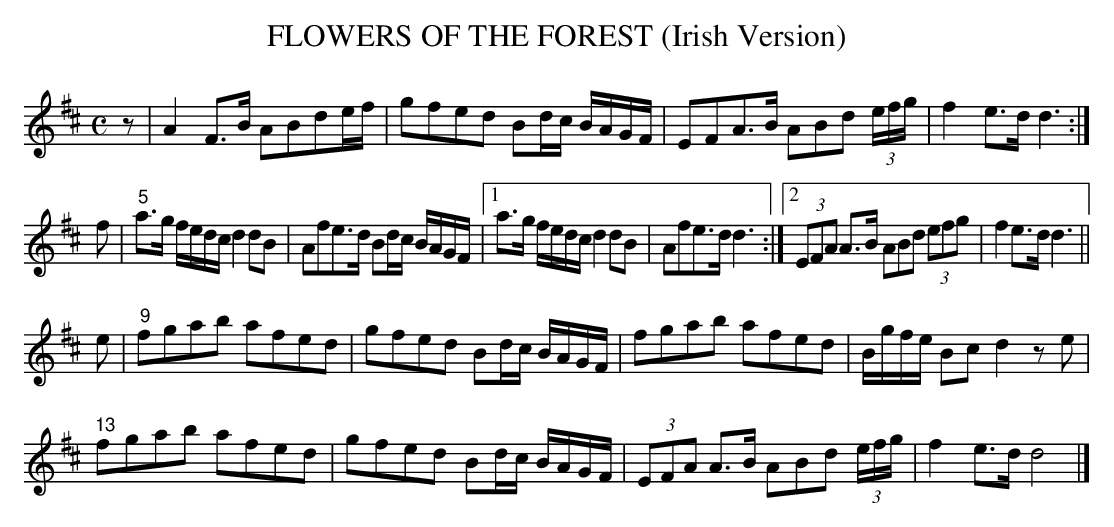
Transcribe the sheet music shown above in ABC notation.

X:1
T:FLOWERS OF THE FOREST (Irish Version)
Y:"slow with expression"
M:C
L:1/8
K:D
z|A2F>B ABde/f/|gfed Bd/c/ B/A/G/F/|EFA>B ABd  (3e/f/g/|f2e>d d3:|
f|"5"a>g f/e/d/c/ d2dB|Afe>d Bd/c/ B/A/G/F/|1 a>g f/e/d/c/ d2dB|Afe>d d3:|\
[2 (3EFA A>B ABd (3efg|f2e>d d3||
e|"9"fgab afed|gfed Bd/c/ B/A/G/F/|fgab afed|B/g/f/e/ Bc d2ze|
"13"fgab afed|gfed Bd/c/ B/A/G/F/|(3EFA A>B ABd (3e/f/g/|f2e>d d4|]
